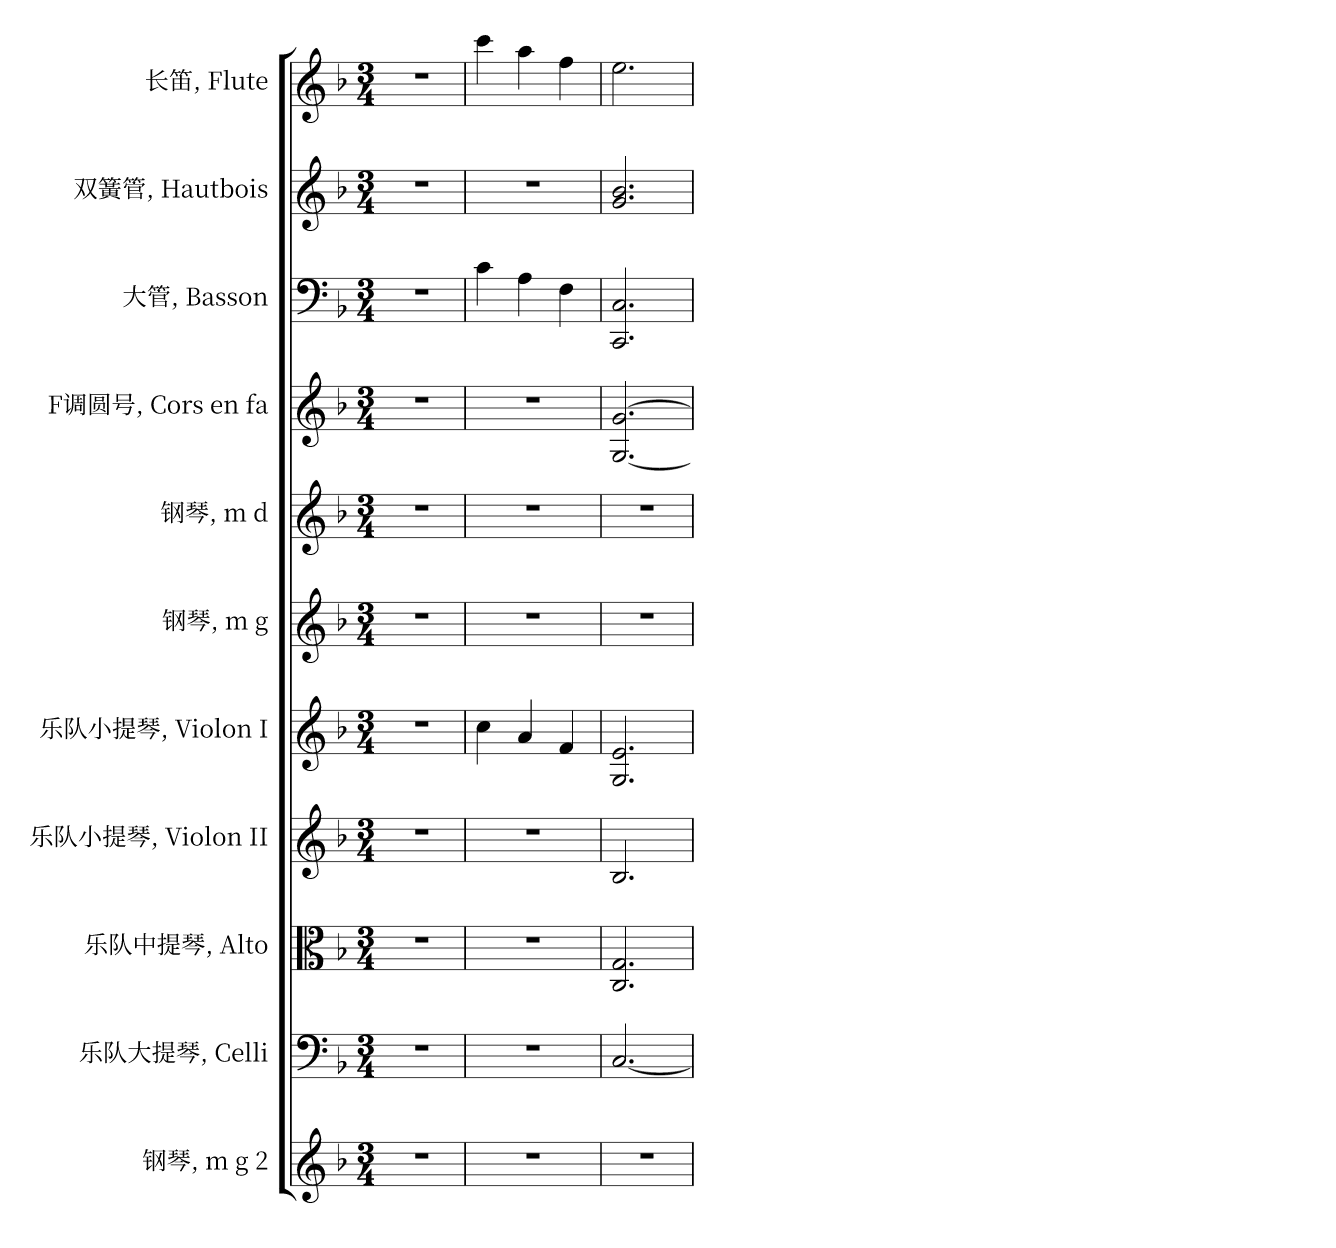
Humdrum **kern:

**kern	**kern	**kern	**kern	**kern	**kern	**kern	**kern	**kern	**kern	**kern
*part11	*part10	*part9	*part8	*part7	*part6	*part5	*part4	*part3	*part2	*part1
*staff11	*staff10	*staff9	*staff8	*staff7	*staff6	*staff5	*staff4	*staff3	*staff2	*staff1
*I"钢琴, m g 2	*I"乐队大提琴, Celli	*I"乐队中提琴, Alto	*I"乐队小提琴, Violon II	*I"乐队小提琴, Violon I	*I"钢琴, m g	*I"钢琴, m d	*I"F调圆号, Cors en fa	*I"大管, Basson	*I"双簧管, Hautbois	*I"长笛, Flute
*	*	*	*	*	*	*	*	*I'Bsn.	*	*I'Fl.
*clefG2	*clefF4	*clefC3	*clefG2	*clefG2	*clefG2	*clefG2	*clefG2	*clefF4	*clefG2	*clefG2
*	*	*	*	*	*	*	*ITrd4c7	*	*	*
*k[b-]	*k[b-]	*k[b-]	*k[b-]	*k[b-]	*k[b-]	*k[b-]	*k[b-e-]	*k[b-]	*k[b-]	*k[b-]
*M3/4	*M3/4	*M3/4	*M3/4	*M3/4	*M3/4	*M3/4	*M3/4	*M3/4	*M3/4	*M3/4
*MM58	*MM58	*MM58	*MM58	*MM58	*MM58	*MM58	*MM58	*MM58	*MM58	*MM58
=1	=1	=1	=1	=1	=1	=1	=1	=1	=1	=1
2.r	2.r	2.r	2.r	2.r	2.r	2.r	2.r	2.r	2.r	2.r
=2	=2	=2	=2	=2	=2	=2	=2	=2	=2	=2
2.r	2.r	2.r	2.r	4cc\	2.r	2.r	2.r	4c\	2.r	4ccc\
.	.	.	.	4a/	.	.	.	4A\	.	4aa\
.	.	.	.	4f/	.	.	.	4F\	.	4ff\
=3	=3	=3	=3	=3	=3	=3	=3	=3	=3	=3
2.r	[2.C/	2.C/ 2.G/	2.B-/	2.G/ 2.e/	2.r	2.r	[2.C/ [2.c/	2.CC/ 2.C/	2.g/ 2.b-/	2.ee\
=	=	=	=	=	=	=	=	=	=	=
*-	*-	*-	*-	*-	*-	*-	*-	*-	*-	*-
